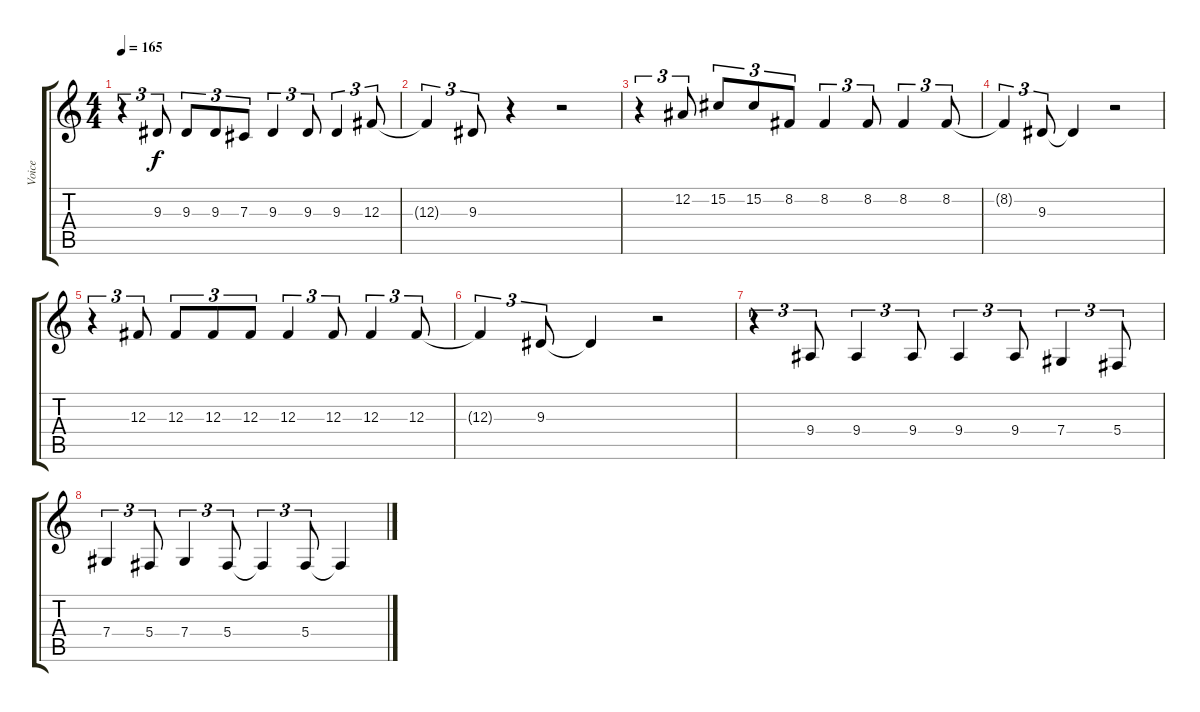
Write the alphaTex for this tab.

\track ("Voice" "Voice") {instrument electricpiano1}
\staff {score tabs}
\tuning (Eb4 Bb3 Gb3 Db3 Ab2 Eb2) {hide}
\ts (4 4)
\tempo 165
\clef g2
\ks c
r.4{tu (3 2) dy f} 9.3.8{tu (3 2)} 9.3.8{tu (3 2)} 9.3.8{tu (3 2)} 7.3.8{tu (3 2)} 9.3.4{tu (3 2)} 9.3.8{tu (3 2)} 9.3.4{tu (3 2)} 12.3.8{tu (3 2)} |
12.3{t}.4{tu (3 2)} 9.3.8{tu (3 2)} r.4 r.2 |
r.4{tu (3 2)} 12.2.8{tu (3 2)} 15.2.8{tu (3 2)} 15.2.8{tu (3 2)} 8.2.8{tu (3 2)} 8.2.4{tu (3 2)} 8.2.8{tu (3 2)} 8.2.4{tu (3 2)} 8.2.8{tu (3 2)} |
8.2{t}.4{tu (3 2)} 9.3.8{tu (3 2)} 9.3{t}.4 r.2 |
r.4{tu (3 2)} 12.3.8{tu (3 2)} 12.3.8{tu (3 2)} 12.3.8{tu (3 2)} 12.3.8{tu (3 2)} 12.3.4{tu (3 2)} 12.3.8{tu (3 2)} 12.3.4{tu (3 2)} 12.3.8{tu (3 2)} |
12.3{t}.4{tu (3 2)} 9.3.8{tu (3 2)} 9.3{t}.4 r.2 |
r.4{tu (3 2)} 9.4.8{tu (3 2)} 9.4.4{tu (3 2)} 9.4.8{tu (3 2)} 9.4.4{tu (3 2)} 9.4.8{tu (3 2)} 7.4.4{tu (3 2)} 5.4.8{tu (3 2)} |
7.4.4{tu (3 2)} 5.4.8{tu (3 2)} 7.4.4{tu (3 2)} 5.4.8{tu (3 2)} 5.4{t}.4{tu (3 2)} 5.4.8{tu (3 2)} 5.4{t}.4
